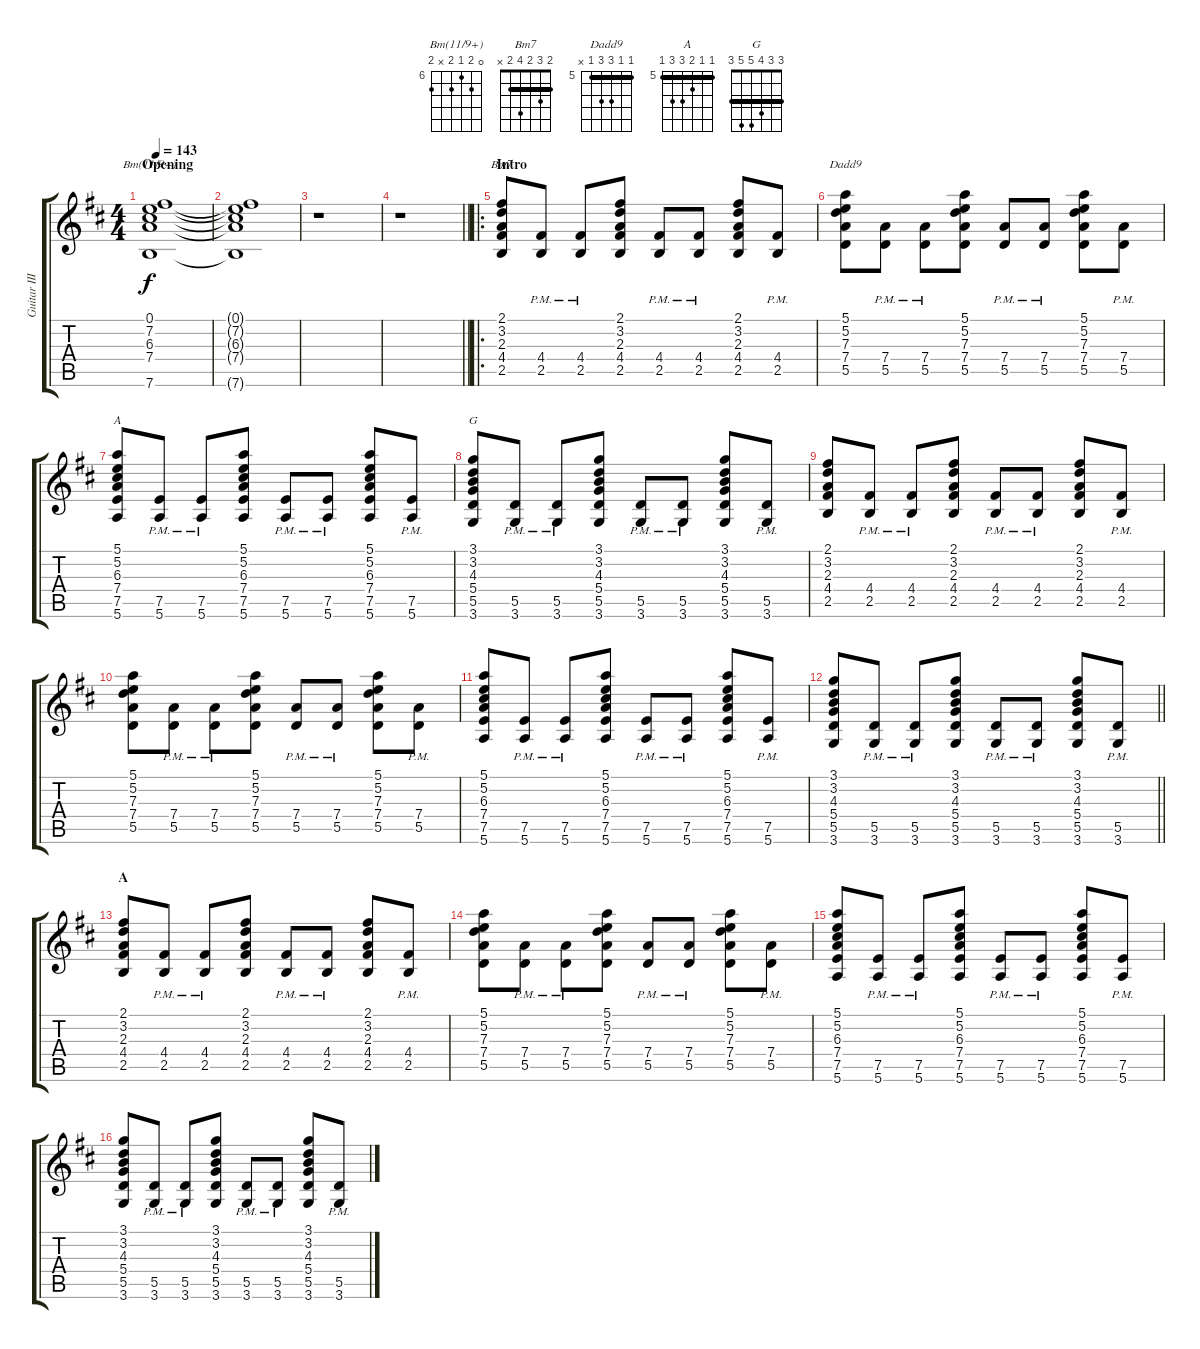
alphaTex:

\track ("Guitar III" "Guitar III") {instrument acousticguitarsteel}
\staff {score tabs}
\tuning (E4 B3 G3 D3 A2 E2) {hide}
\chord ("Bm(11/9+)" 0 7 6 7 x 7) {firstfret 6}
\chord ("Bm7" 2 3 2 4 2 x) {barre 2}
\chord ("Dadd9" 5 5 7 7 5 x) {firstfret 5 barre 5}
\chord ("A" 5 5 6 7 7 5) {firstfret 5 barre 5}
\chord ("G" 3 3 4 5 5 3) {barre 3}
\ts (4 4)
\section ("" "Opening")
\tempo 143
\clef g2
\ks d
(0.1 7.2 6.3 7.4 7.6).1{ch "Bm(11/9+)" dy f instrument acousticguitarsteel} |
(0.1{t} 7.2{t} 6.3{t} 7.4{t} 7.6{t}).1 |
r.1 |
\barLineRight lightlight
r.1 |
\ro
\section ("" "Intro")
(2.1 3.2 2.3 4.4 2.5).8{ch "Bm7"} (4.4{pm} 2.5{pm}).8 (4.4{pm} 2.5{pm}).8 (2.1 3.2 2.3 4.4 2.5).8 (4.4{pm} 2.5{pm}).8 (4.4{pm} 2.5{pm}).8 (2.1 3.2 2.3 4.4 2.5).8 (4.4{pm} 2.5{pm}).8 |
(5.1 5.2 7.3 7.4 5.5).8{ch "Dadd9"} (7.4{pm} 5.5{pm}).8 (7.4{pm} 5.5{pm}).8 (5.1 5.2 7.3 7.4 5.5).8 (7.4{pm} 5.5{pm}).8 (7.4{pm} 5.5{pm}).8 (5.1 5.2 7.3 7.4 5.5).8 (7.4{pm} 5.5{pm}).8 |
(5.1 5.2 6.3 7.4 7.5 5.6).8{ch "A"} (7.5{pm} 5.6).8 (7.5{pm} 5.6).8 (5.1 5.2 6.3 7.4 7.5 5.6).8 (7.5{pm} 5.6).8 (7.5{pm} 5.6).8 (5.1 5.2 6.3 7.4 7.5 5.6).8 (7.5{pm} 5.6).8 |
(3.1 3.2 4.3 5.4 5.5 3.6).8{ch "G"} (5.5{pm} 3.6).8 (5.5{pm} 3.6).8 (3.1 3.2 4.3 5.4 5.5 3.6).8 (5.5{pm} 3.6).8 (5.5{pm} 3.6).8 (3.1 3.2 4.3 5.4 5.5 3.6).8 (5.5{pm} 3.6).8 |
(2.1 3.2 2.3 4.4 2.5).8 (4.4{pm} 2.5{pm}).8 (4.4{pm} 2.5{pm}).8 (2.1 3.2 2.3 4.4 2.5).8 (4.4{pm} 2.5{pm}).8 (4.4{pm} 2.5{pm}).8 (2.1 3.2 2.3 4.4 2.5).8 (4.4{pm} 2.5{pm}).8 |
(5.1 5.2 7.3 7.4 5.5).8 (7.4{pm} 5.5{pm}).8 (7.4{pm} 5.5{pm}).8 (5.1 5.2 7.3 7.4 5.5).8 (7.4{pm} 5.5{pm}).8 (7.4{pm} 5.5{pm}).8 (5.1 5.2 7.3 7.4 5.5).8 (7.4{pm} 5.5{pm}).8 |
(5.1 5.2 6.3 7.4 7.5 5.6).8 (7.5{pm} 5.6).8 (7.5{pm} 5.6).8 (5.1 5.2 6.3 7.4 7.5 5.6).8 (7.5{pm} 5.6).8 (7.5{pm} 5.6).8 (5.1 5.2 6.3 7.4 7.5 5.6).8 (7.5{pm} 5.6).8 |
\barLineRight lightlight
(3.1 3.2 4.3 5.4 5.5 3.6).8 (5.5{pm} 3.6).8 (5.5{pm} 3.6).8 (3.1 3.2 4.3 5.4 5.5 3.6).8 (5.5{pm} 3.6).8 (5.5{pm} 3.6).8 (3.1 3.2 4.3 5.4 5.5 3.6).8 (5.5{pm} 3.6).8 |
\section ("" "A")
(2.1 3.2 2.3 4.4 2.5).8 (4.4{pm} 2.5{pm}).8 (4.4{pm} 2.5{pm}).8 (2.1 3.2 2.3 4.4 2.5).8 (4.4{pm} 2.5{pm}).8 (4.4{pm} 2.5{pm}).8 (2.1 3.2 2.3 4.4 2.5).8 (4.4{pm} 2.5{pm}).8 |
(5.1 5.2 7.3 7.4 5.5).8 (7.4{pm} 5.5{pm}).8 (7.4{pm} 5.5{pm}).8 (5.1 5.2 7.3 7.4 5.5).8 (7.4{pm} 5.5{pm}).8 (7.4{pm} 5.5{pm}).8 (5.1 5.2 7.3 7.4 5.5).8 (7.4{pm} 5.5{pm}).8 |
(5.1 5.2 6.3 7.4 7.5 5.6).8 (7.5{pm} 5.6).8 (7.5{pm} 5.6).8 (5.1 5.2 6.3 7.4 7.5 5.6).8 (7.5{pm} 5.6).8 (7.5{pm} 5.6).8 (5.1 5.2 6.3 7.4 7.5 5.6).8 (7.5{pm} 5.6).8 |
(3.1 3.2 4.3 5.4 5.5 3.6).8 (5.5{pm} 3.6).8 (5.5{pm} 3.6).8 (3.1 3.2 4.3 5.4 5.5 3.6).8 (5.5{pm} 3.6).8 (5.5{pm} 3.6).8 (3.1 3.2 4.3 5.4 5.5 3.6).8 (5.5{pm} 3.6).8
